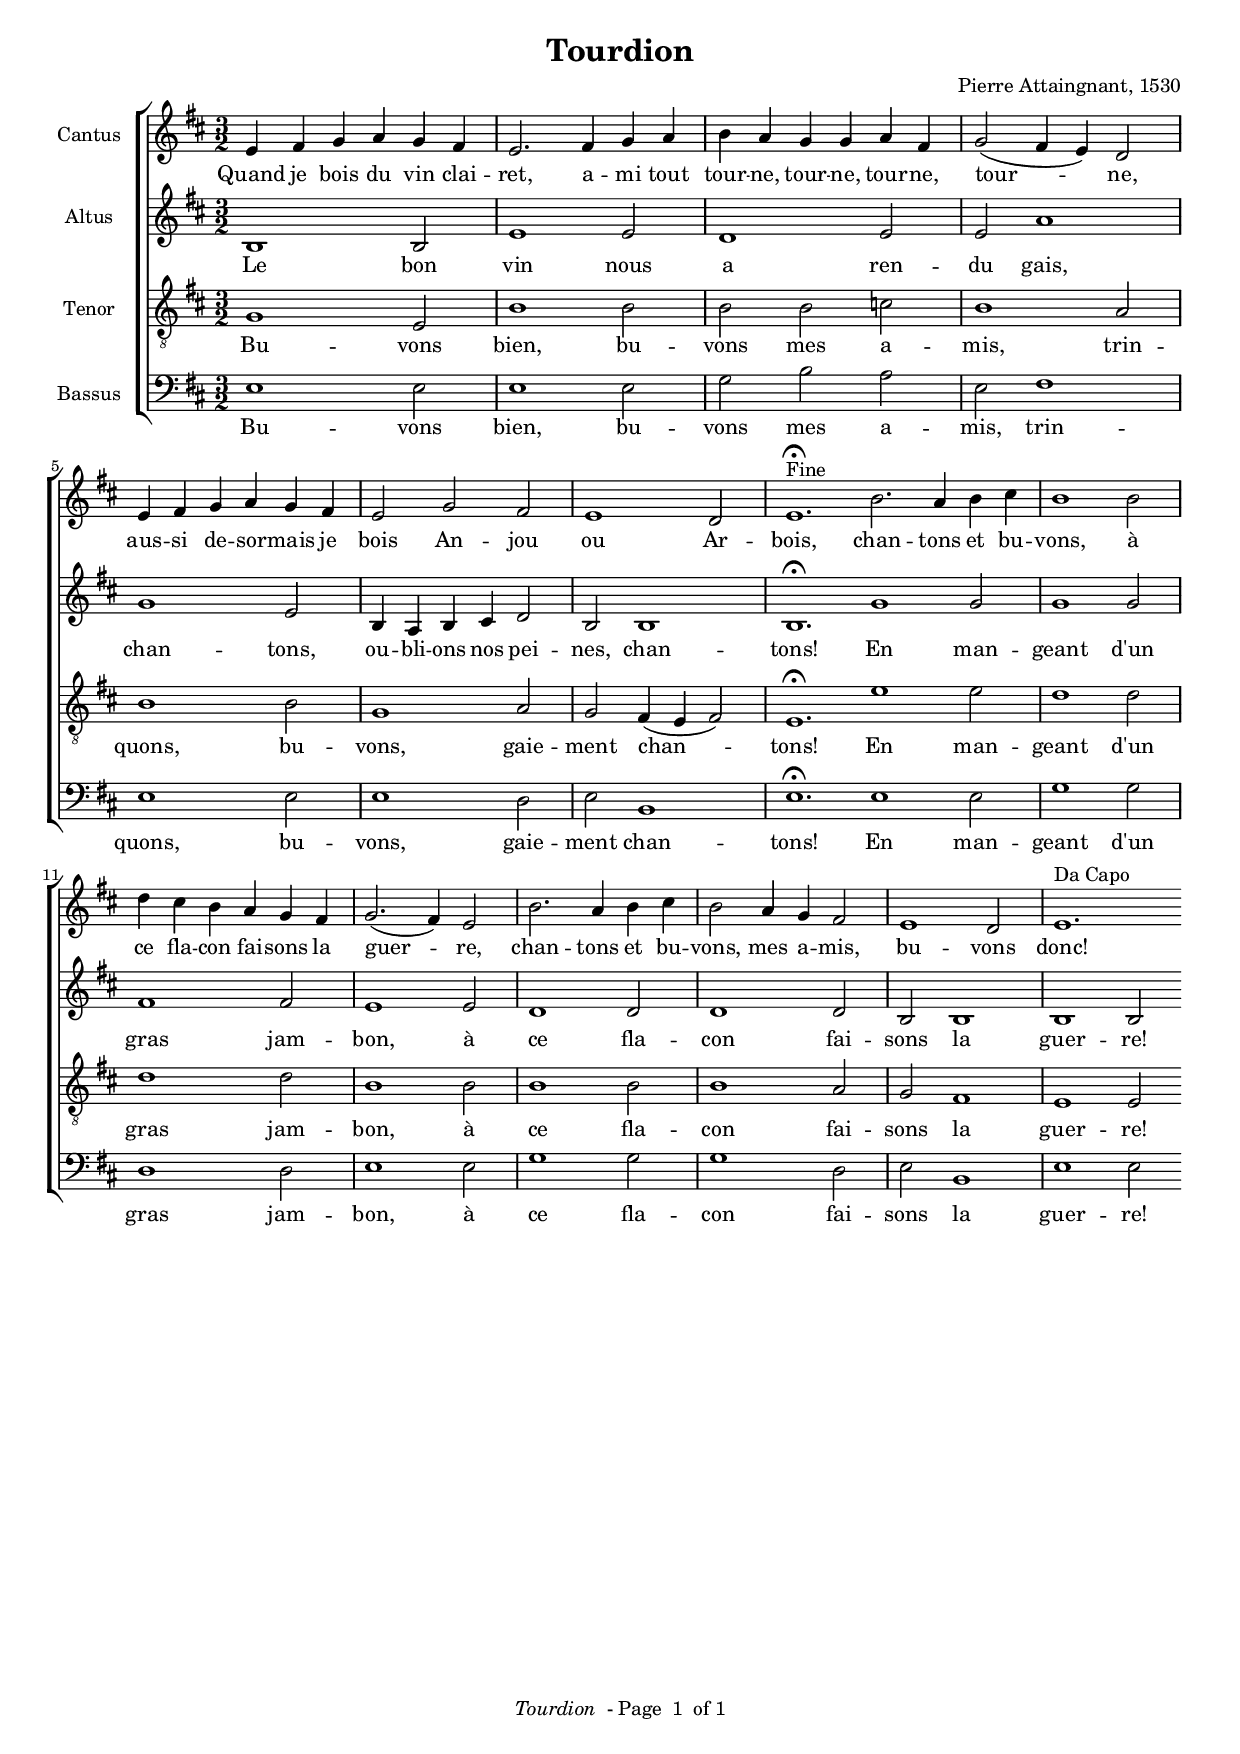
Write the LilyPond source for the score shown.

\paper {
  oddFooterMarkup = \markup {
    \fill-line { \line {
      \italic \fromproperty #'header:title
      " - Page "
      \fromproperty #'page:page-number-string
      " of 1"
    } }
  }
  evenFooterMarkup = \oddFooterMarkup
}
#(set-global-staff-size 17)

\include "english.ly"
\header{
  title = "Tourdion"
  composer = "Pierre Attaingnant, 1530"
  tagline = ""

}

global= {
  \key e \dorian
  \time 3/2
  \autoBeamOff
}

cantusMusic =   \relative c' {  
  e4 fs g a g fs | e2. fs4 g a | b a g g a fs |
  g2 ( fs4 e) d2 | e4 fs g a g fs | e2 g fs | e1 d2 | e1.^\markup{Fine} \fermata \bar ":|:" 
  b'2. a4 b cs | b1 b2 | d4 cs b a g fs | g2.( fs4) e2 | 
  b'2. a4 b cs | b2 a4 g fs2 | e1 d2 | e1.^\markup"Da Capo" \bar ":|"
}

cantusWords =  \lyricmode {
  Quand je bois du vin clai -- ret, a -- mi tout tour -- ne, tour -- ne, tour -- ne,
  tour -- ne, aus -- si de -- sor -- mais je bois An -- jou ou Ar -- bois,
  chan -- tons et bu -- vons, à ce fla -- con fai -- sons la guer -- re,
  chan -- tons et bu -- vons, mes a -- mis, bu -- vons donc!
}

altusMusic = 
\relative c' {
  b1 b2 | e1 e2 | d1 e2 | e2 a1 | g1 e2 | b4 a b cs d2 | b b1 | b1.\fermata \bar ":|:"
  g'1 g2 | g1 g2 | fs1 fs2 | e1 e2 | d1 d2 | d1 d2 | b2 b1 | b1  b2 \bar ":|"
}

tenorMusic = 
\relative g {
  g1 e2 | b'1 b2 | b b c | b1 a2 | b1 b2 | g1 a2 | g fs4 (e fs2) | e1.\fermata \bar ":|:"
   e'1 e2 d1 d2 d1 d2 b1 b2 b1 b2 b1 a2 g fs1 e1 e2 \bar ":|"
}

bassusMusic = 
\relative e {
  e1 e2 e1 e2 | g2 b a | e2 fs1 | e1 e2 | e1 d2 | e b1 | e1.\fermata \bar ":|:"
  e1 e2 | g1 g2 | d1 d2 | e1 e2 | g1 g2 | g1 d2 | e2 b1 | e1 e2 \bar ":|"
}

altusWords = \lyricmode {
  Le bon vin nous a ren -- du gais, chan -- tons, ou -- bli -- ons nos pei -- nes, chan -- tons!
}

lowerWordsB = \lyricmode {
  En man -- geant d'un gras jam -- bon, à ce fla -- con fai -- sons la guer -- re!
}

tenorWords = \lyricmode {
  Bu -- vons bien, bu -- vons mes a -- mis, trin -- quons, bu -- vons, gaie -- ment chan -- tons!
}

\score {
  \context ChoirStaff <<
    \context Staff = cantus <<
      \set Staff.instrumentName = "Cantus"
      \context Voice = cantus {
	<< \global \cantusMusic >> 
      }
    >>

    \context Lyrics = cantus { s1 }

    \context Staff = altus <<
      \set Staff.instrumentName = "Altus"

      \context Voice = altus { 
	<< \global 
	\altusMusic >> 
      }
    >>

    \context Lyrics = altus { s1 }

    \context Staff = tenor <<
      \context Voice = tenor { 
	\set Staff.instrumentName = "Tenor"
	<< \global
	\clef "G_8"
	\tenorMusic >>
      }
    >>
    \context Lyrics = tenor { s1 }

    \context Staff = bassus <<
      \context Voice = bassus { 
	\set Staff.instrumentName = "Bassus"
	<< \global
	\clef bass
	\bassusMusic >>
      }

    >>
    \context Lyrics = bassus { s1 }


    \context Lyrics = cantus \lyricsto cantus \cantusWords
    \context Lyrics = altus \lyricsto altus { \altusWords \lowerWordsB }
    \context Lyrics = tenor \lyricsto tenor { \tenorWords \lowerWordsB }
    \context Lyrics = bassus \lyricsto bassus { \tenorWords \lowerWordsB }

  >>

  
  \midi {
    \context {
      \Score
      tempoWholesPerMinute = #(ly:make-moment 280 4)
      }
    }


  \layout { }
}

\version "2.10.10"  % necessary for upgrading to future LilyPond versions.
